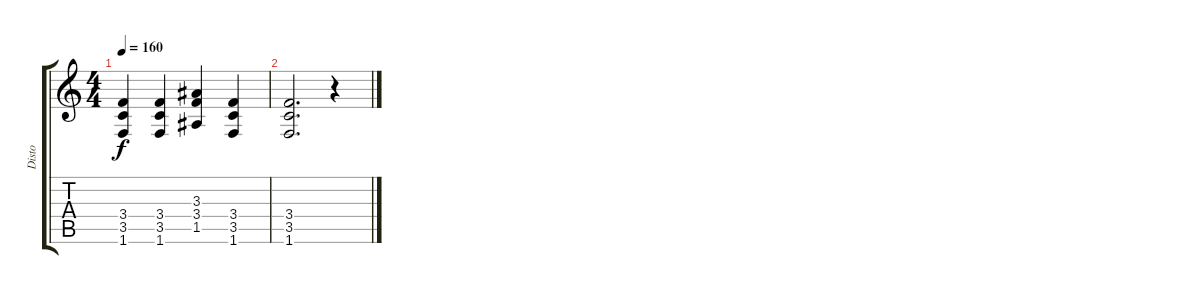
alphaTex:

\track ("Disto" "Disto") {instrument distortionguitar}
\staff {score tabs}
\tuning (E4 B3 G3 D3 A2 E2) {hide}
\ts (4 4)
\tempo 160
\clef g2
\ks c
(3.4 3.5 1.6).4{dy f} (3.4 3.5 1.6).4 (3.3 3.4 1.5).4 (3.4 3.5 1.6).4 |
(3.4 3.5 1.6).2{d} r.4
